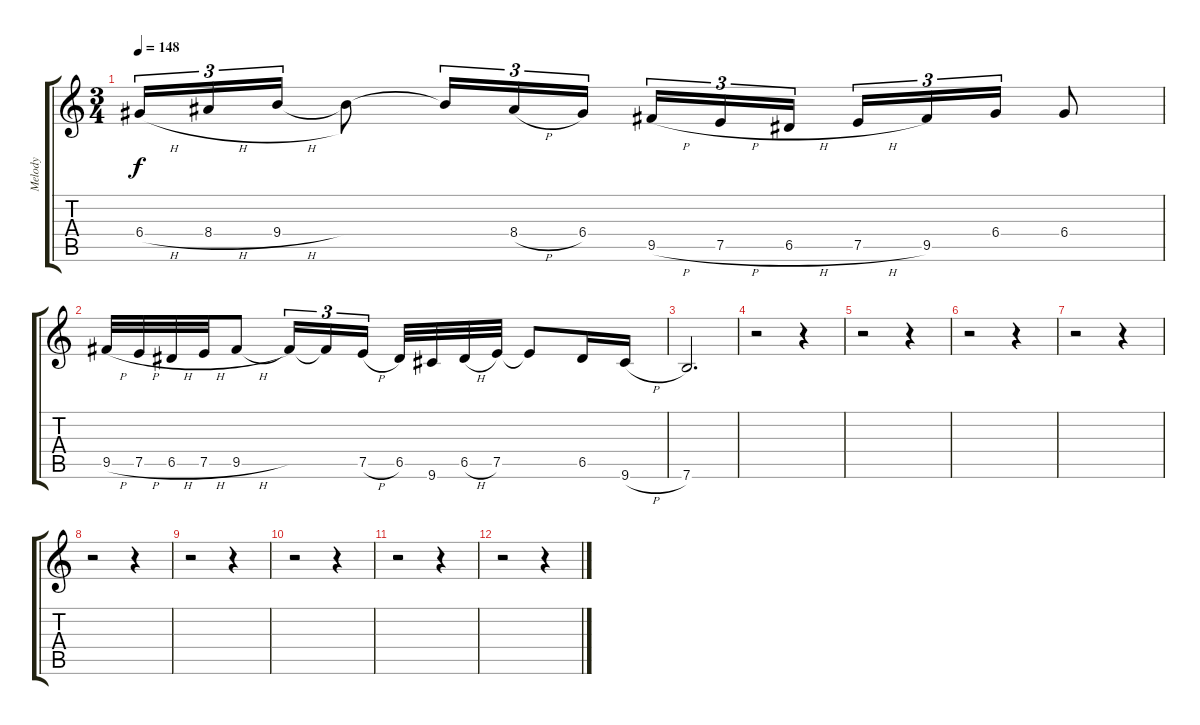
\track ("Melody" "Melody") {instrument overdrivenguitar}
\staff {score tabs}
\tuning (E4 B3 G3 D3 A2 E2) {hide}
\ts (3 4)
\tempo 148
\clef g2
\ks c
6.4{h}.16{tu (3 2) dy f} 8.4{h}.16{tu (3 2)} 9.4{h}.16{tu (3 2)} 9.4{t}.8 9.4{t}.16{tu (3 2)} 8.4{h}.16{tu (3 2)} 6.4.16{tu (3 2) beam splitsecondary} 9.5{h}.16{tu (3 2)} 7.5{h}.16{tu (3 2)} 6.5{h}.16{tu (3 2)} 7.5{h}.16{tu (3 2)} 9.5.16{tu (3 2)} 6.4.16{tu (3 2)} 6.4.8 |
9.5{h}.32 7.5{h}.32 6.5{h}.32 7.5{h}.32 9.5{h}.8 9.5{t}.16{tu (3 2)} 9.5{t}.16{tu (3 2)} 7.5{h}.16{tu (3 2) beam splitsecondary} 6.5.32 9.6.32 6.5{h}.32 7.5.32 7.5{t}.8 6.5.16 9.6{h}.16 |
7.6.2{d} |
r.2 r.4 |
r.2 r.4 |
r.2 r.4 |
r.2 r.4 |
r.2 r.4 |
r.2 r.4 |
r.2 r.4 |
r.2 r.4 |
r.2 r.4
